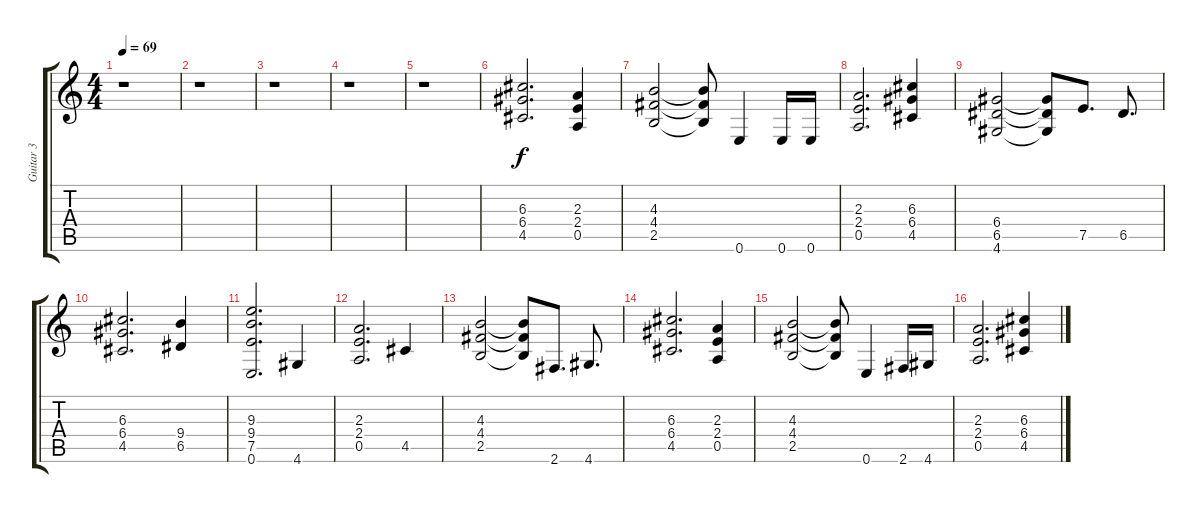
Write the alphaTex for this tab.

\track ("Guitar 3" "Guitar 3") {instrument overdrivenguitar}
\staff {score tabs}
\tuning (E4 B3 G3 D3 A2 E2) {hide}
\ts (4 4)
\tempo 69
\clef g2
\ks c
r.1{dy f} |
r.1 |
r.1 |
r.1 |
r.1 |
(6.3 6.4 4.5).2{d} (2.3 2.4 0.5).4 |
(4.3 4.4 2.5).2 (4.3{t} 4.4{t} 2.5{t}).8 0.6.4 0.6.16 0.6.16 |
(2.3 2.4 0.5).2{d} (6.3 6.4 4.5).4 |
(6.4 6.5 4.6).2 (6.4{t} 6.5{t} 4.6{t}).8 7.5.8{d} 6.5.8{d} |
(6.3 6.4 4.5).2{d} (9.4 6.5).4 |
(9.3 9.4 7.5 0.6).2{d} 4.6.4 |
(2.3 2.4 0.5).2{d} 4.5.4 |
(4.3 4.4 2.5).2 (4.3{t} 4.4{t} 2.5{t}).8 2.6.8{d} 4.6.8{d} |
(6.3 6.4 4.5).2{d} (2.3 2.4 0.5).4 |
(4.3 4.4 2.5).2 (4.3{t} 4.4{t} 2.5{t}).8 0.6.4 2.6.16 4.6.16 |
(2.3 2.4 0.5).2{d} (6.3 6.4 4.5).4
